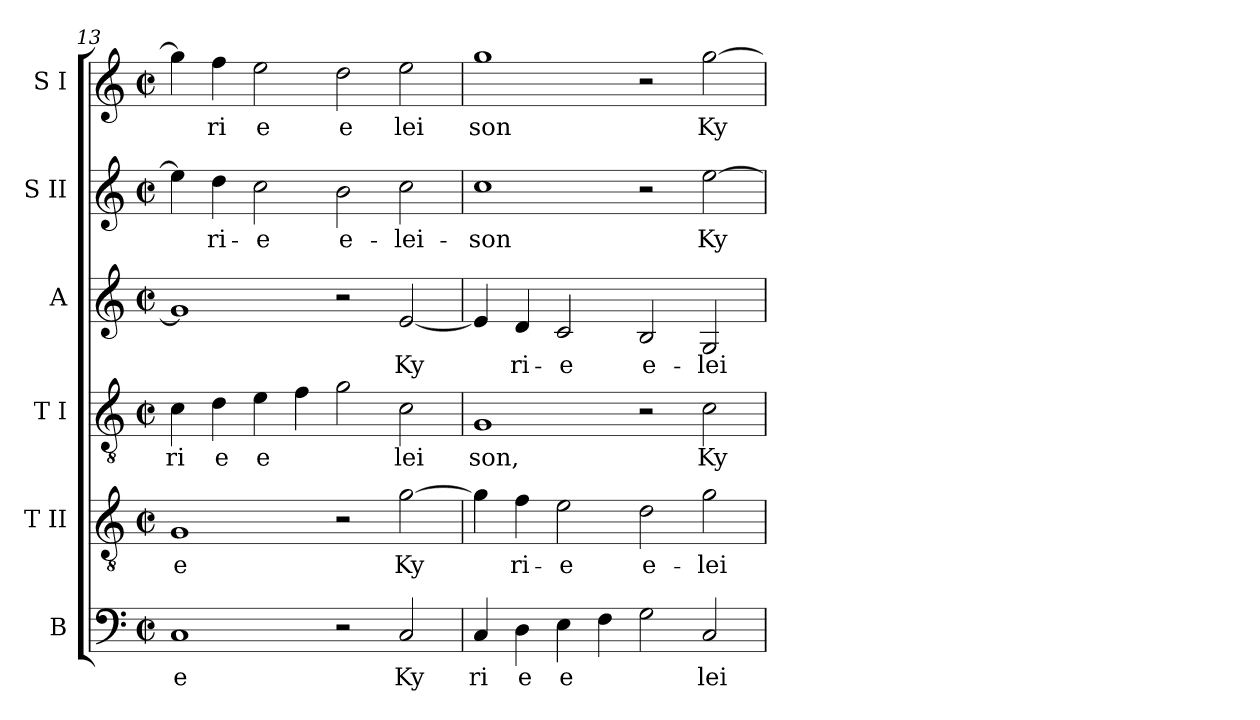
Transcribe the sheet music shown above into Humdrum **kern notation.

**kern	**text	**kern	**text	**kern	**text	**kern	**text	**kern	**text	**kern	**text
*part6	*part6	*part5	*part5	*part4	*part4	*part3	*part3	*part2	*part2	*part1	*part1
*staff6	*staff6	*staff5	*staff5	*staff4	*staff4	*staff3	*staff3	*staff2	*staff2	*staff1	*staff1
*I"B	*	*I"T II	*	*I"T I	*	*I"A	*	*I"S II	*	*I"S I	*
*I'B	*	*I'T II	*	*I'T I	*	*I'A	*	*I'S II	*	*I'S I	*
*clefF4	*	*clefGv2	*	*clefGv2	*	*clefG2	*	*clefG2	*	*clefG2	*
*k[]	*	*k[]	*	*k[]	*	*k[]	*	*k[]	*	*k[]	*
*C:	*	*C:	*	*C:	*	*C:	*	*C:	*	*C:	*
*M2/2	*	*M2/2	*	*M2/2	*	*M2/2	*	*M2/2	*	*M2/2	*
*met(c|)	*	*met(c|)	*	*met(c|)	*	*met(c|)	*	*met(c|)	*	*met(c|)	*
=13	=13	=13	=13	=13	=13	=13	=13	=13	=13	=13	=13
!	!LO:LY:b:cj	!	!LO:LY:b:cj	!	!LO:LY:b:cj	!	!LO:LY:b:cj	!	!LO:LY:b:cj	!	!LO:LY:b:cj
1C	e	1G	-e	4c\	ri	1g]	.	4ee\]	--	4gg\]	.
!	!	!	!	!	!LO:LY:b:cj	!	!	!	!LO:LY:b:cj	!	!LO:LY:b:cj
.	.	.	.	4d\	e	.	.	4dd\	-ri-	4ff\	ri
!	!	!	!	!	!LO:LY:b:cj	!	!	!	!LO:LY:b:cj	!	!LO:LY:b:cj
.	.	.	.	4e\	e	.	.	2cc\	-e	2ee\	e
!	!	!	!	!	!LO:LY:b:cj	!	!	!	!	!	!
.	.	.	.	4f\	.	.	.	.	.	.	.
!	!	!	!	!	!LO:LY:b:cj	!	!	!	!LO:LY:b:cj	!	!LO:LY:b:cj
2r	.	2r	.	2g\	.	2r	.	2b\	e-	2dd\	e
!	!LO:LY:b:cj	!	!LO:LY:b:cj	!	!LO:LY:b:cj	!	!LO:LY:b:cj	!	!LO:LY:b:cj	!	!LO:LY:b:cj
2C/	Ky	[>2g\	Ky-	2c\	lei	[<2e/	Ky-	2cc\	-lei-	2ee\	lei
=14	=14	=14	=14	=14	=14	=14	=14	=14	=14	=14	=14
!	!LO:LY:b:cj	!	!LO:LY:b:cj	!	!LO:LY:b:cj	!	!LO:LY:b:cj	!	!LO:LY:b:cj	!	!LO:LY:b:cj
4C/	ri	4g\]	--	1G	son,	4e/]	--	1cc	-son	1gg	son
!	!LO:LY:b:cj	!	!LO:LY:b:cj	!	!	!	!LO:LY:b:cj	!	!	!	!
4D\	e	4f\	-ri-	.	.	4d/	-ri-	.	.	.	.
!	!LO:LY:b:cj	!	!LO:LY:b:cj	!	!	!	!LO:LY:b:cj	!	!	!	!
4E\	e	2e\	-e	.	.	2c/	-e	.	.	.	.
!	!LO:LY:b:cj	!	!	!	!	!	!	!	!	!	!
4F\	.	.	.	.	.	.	.	.	.	.	.
!	!LO:LY:b:cj	!	!LO:LY:b:cj	!	!	!	!LO:LY:b:cj	!	!	!	!
2G\	.	2d\	e-	2r	.	2B/	e-	2r	.	2r	.
!	!LO:LY:b:cj	!	!LO:LY:b:cj	!	!LO:LY:b:cj	!	!LO:LY:b:cj	!	!LO:LY:b:cj	!	!LO:LY:b:cj
2C/	lei	2g\	-lei-	2c\	Ky	2G/	-lei-	[>2ee\	Ky-	[>2gg\	Ky
=	=	=	=	=	=	=	=	=	=	=	=
*-	*-	*-	*-	*-	*-	*-	*-	*-	*-	*-	*-
